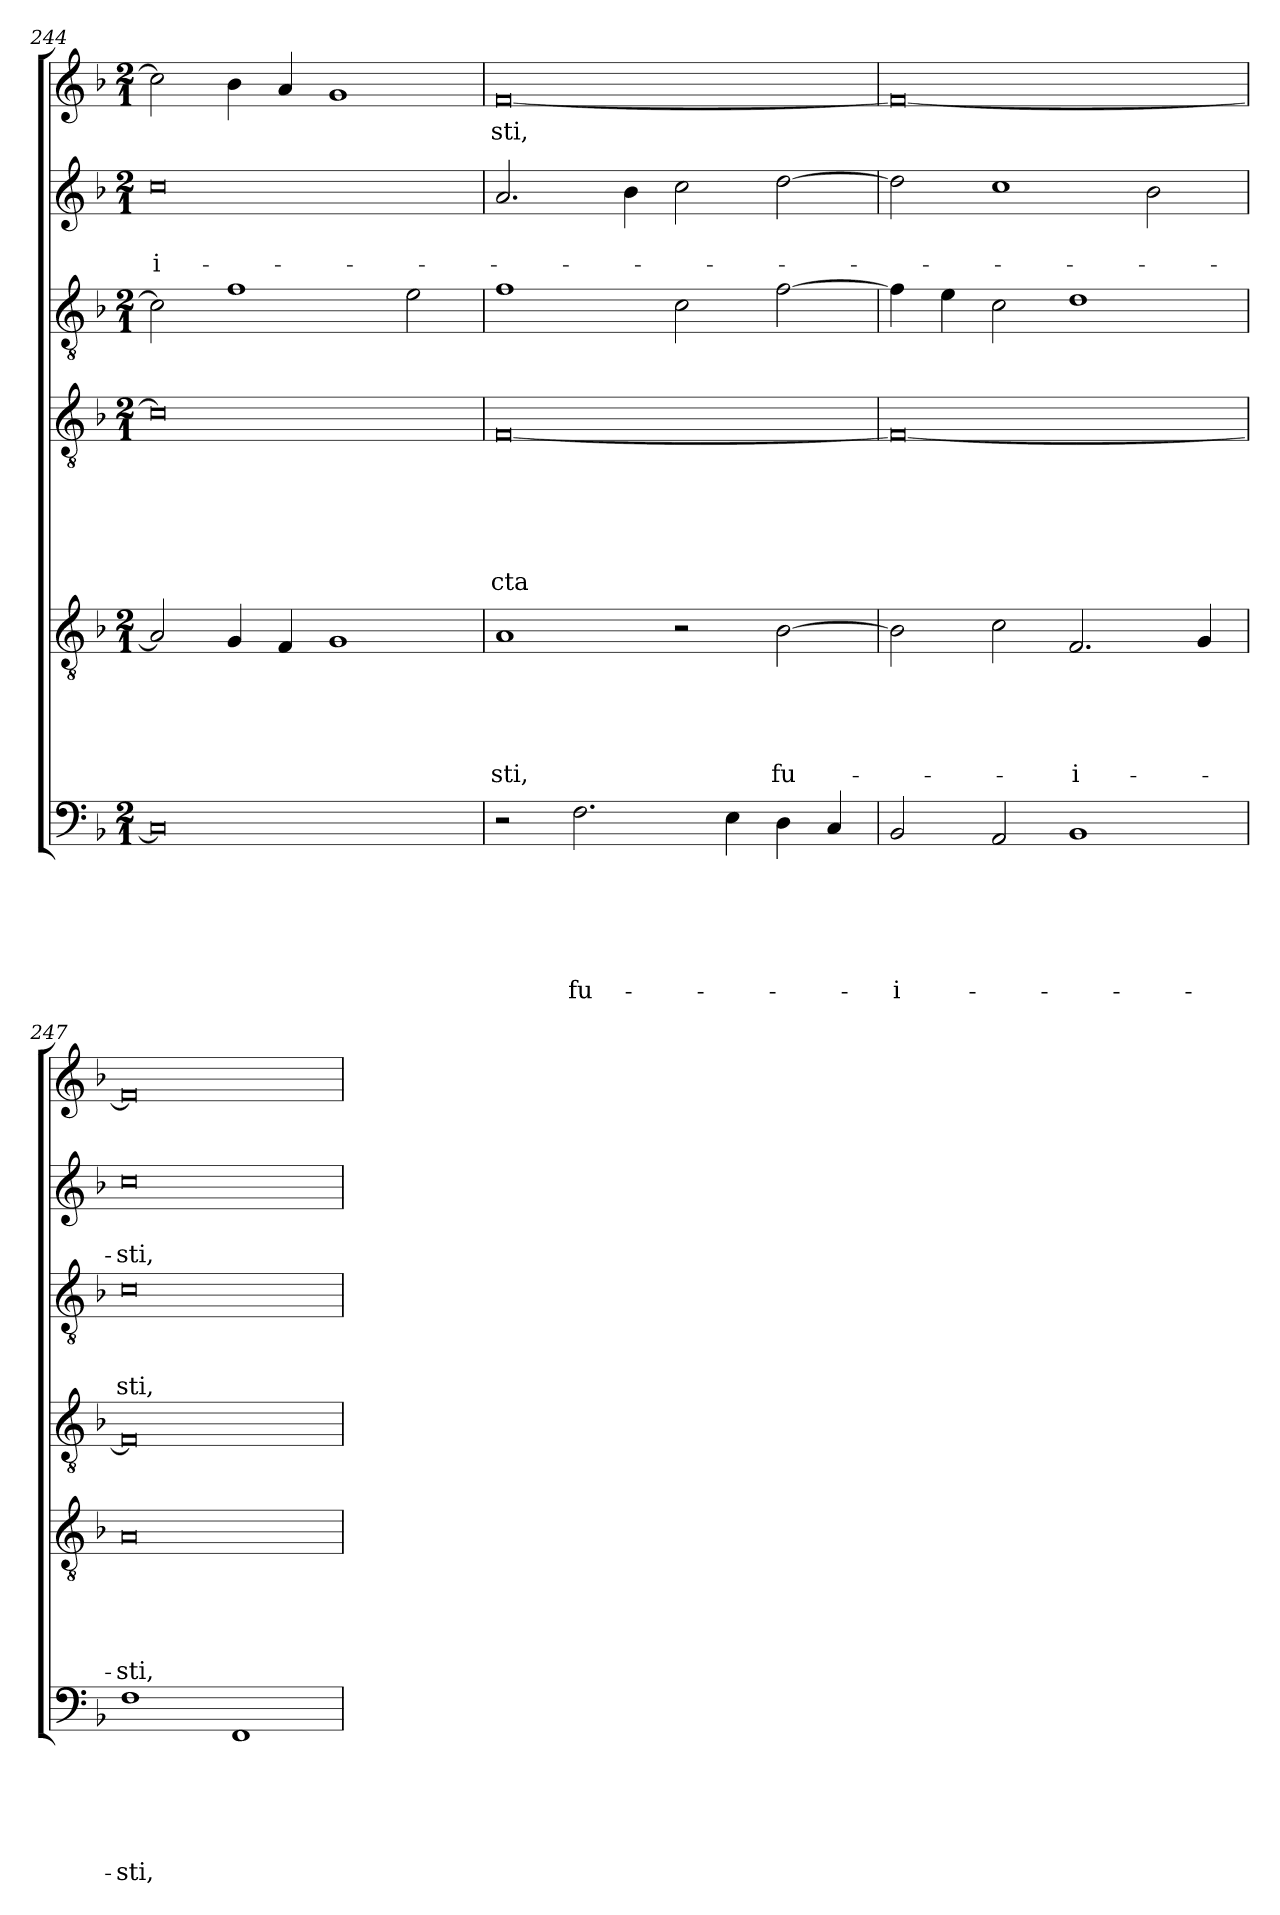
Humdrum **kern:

**kern	**text	**text	**text	**text	**text	**text	**kern	**text	**text	**text	**text	**text	**kern	**text	**text	**text	**text	**text	**text	**kern	**text	**text	**text	**kern	**text	**text	**kern	**text
*part6	*part6	*part6	*part6	*part6	*part6	*part6	*part5	*part5	*part5	*part5	*part5	*part5	*part4	*part4	*part4	*part4	*part4	*part4	*part4	*part3	*part3	*part3	*part3	*part2	*part2	*part2	*part1	*part1
*staff6	*staff6	*staff6	*staff6	*staff6	*staff6	*staff6	*staff5	*staff5	*staff5	*staff5	*staff5	*staff5	*staff4	*staff4	*staff4	*staff4	*staff4	*staff4	*staff4	*staff3	*staff3	*staff3	*staff3	*staff2	*staff2	*staff2	*staff1	*staff1
*clefF4	*	*	*	*	*	*	*clefGv2	*	*	*	*	*	*clefGv2	*	*	*	*	*	*	*clefGv2	*	*	*	*clefG2	*	*	*clefG2	*
*k[b-]	*	*	*	*	*	*	*k[b-]	*	*	*	*	*	*k[b-]	*	*	*	*	*	*	*k[b-]	*	*	*	*k[b-]	*	*	*k[b-]	*
*F:	*	*	*	*	*	*	*F:	*	*	*	*	*	*F:	*	*	*	*	*	*	*F:	*	*	*	*F:	*	*	*F:	*
*M2/1	*	*	*	*	*	*	*M2/1	*	*	*	*	*	*M2/1	*	*	*	*	*	*	*M2/1	*	*	*	*M2/1	*	*	*M2/1	*
=244	=244	=244	=244	=244	=244	=244	=244	=244	=244	=244	=244	=244	=244	=244	=244	=244	=244	=244	=244	=244	=244	=244	=244	=244	=244	=244	=244	=244
!	!	!	!	!	!	!	!	!	!	!	!	!	!	!	!	!	!	!	!	!	!	!	!	!	!	!LO:LY:b	!	!
0C]	.	.	.	.	.	.	2A/]	.	.	.	.	.	0c]	.	.	.	.	.	.	2c\]	.	.	.	0cc	.	-i-	2cc\]	.
.	.	.	.	.	.	.	4G/	.	.	.	.	.	.	.	.	.	.	.	.	1f	.	.	.	.	.	.	4b-\	.
.	.	.	.	.	.	.	4F/	.	.	.	.	.	.	.	.	.	.	.	.	.	.	.	.	.	.	.	4a/	.
.	.	.	.	.	.	.	1G	.	.	.	.	.	.	.	.	.	.	.	.	.	.	.	.	.	.	.	1g	.
.	.	.	.	.	.	.	.	.	.	.	.	.	.	.	.	.	.	.	.	2e\	.	.	.	.	.	.	.	.
!!LO:PB:g=z
=245	=245	=245	=245	=245	=245	=245	=245	=245	=245	=245	=245	=245	=245	=245	=245	=245	=245	=245	=245	=245	=245	=245	=245	=245	=245	=245	=245	=245
!	!	!	!	!	!	!	!	!	!	!	!	!LO:LY:b	!	!	!	!	!	!	!LO:LY:b	!	!	!	!	!	!	!	!	!LO:LY:b
2r	.	.	.	.	.	.	1A	.	.	.	.	-sti,	[0F	.	.	.	.	.	-cta	1f	.	.	.	2.a/	.	.	[0f	-sti,
!	!	!	!	!	!	!LO:LY:b	!	!	!	!	!	!	!	!	!	!	!	!	!	!	!	!	!	!	!	!	!	!
2.F\	.	.	.	.	.	fu-	.	.	.	.	.	.	.	.	.	.	.	.	.	.	.	.	.	.	.	.	.	.
.	.	.	.	.	.	.	.	.	.	.	.	.	.	.	.	.	.	.	.	.	.	.	.	4b-\	.	.	.	.
.	.	.	.	.	.	.	2r	.	.	.	.	.	.	.	.	.	.	.	.	2c\	.	.	.	2cc\	.	.	.	.
4E\	.	.	.	.	.	.	.	.	.	.	.	.	.	.	.	.	.	.	.	.	.	.	.	.	.	.	.	.
!	!	!	!	!	!	!	!	!	!	!	!	!LO:LY:b	!	!	!	!	!	!	!	!	!	!	!	!	!	!	!	!
4D\	.	.	.	.	.	.	[2B-\	.	.	.	.	fu-	.	.	.	.	.	.	.	[2f\	.	.	.	[2dd\	.	.	.	.
4C/	.	.	.	.	.	.	.	.	.	.	.	.	.	.	.	.	.	.	.	.	.	.	.	.	.	.	.	.
=246	=246	=246	=246	=246	=246	=246	=246	=246	=246	=246	=246	=246	=246	=246	=246	=246	=246	=246	=246	=246	=246	=246	=246	=246	=246	=246	=246	=246
!	!	!	!	!	!	!LO:LY:b	!	!	!	!	!	!	!	!	!	!	!	!	!	!	!	!	!	!	!	!	!	!
2BB-/	.	.	.	.	.	-i-	2B-\]	.	.	.	.	.	0F_	.	.	.	.	.	.	4f\]	.	.	.	2dd\]	.	.	0f_	.
.	.	.	.	.	.	.	.	.	.	.	.	.	.	.	.	.	.	.	.	4e\	.	.	.	.	.	.	.	.
2AA/	.	.	.	.	.	.	2c\	.	.	.	.	.	.	.	.	.	.	.	.	2c\	.	.	.	1cc	.	.	.	.
!	!	!	!	!	!	!	!	!	!	!	!	!LO:LY:b	!	!	!	!	!	!	!	!	!	!	!	!	!	!	!	!
1BB-	.	.	.	.	.	.	2.F/	.	.	.	.	-i-	.	.	.	.	.	.	.	1d	.	.	.	.	.	.	.	.
.	.	.	.	.	.	.	.	.	.	.	.	.	.	.	.	.	.	.	.	.	.	.	.	2b-\	.	.	.	.
.	.	.	.	.	.	.	4G/	.	.	.	.	.	.	.	.	.	.	.	.	.	.	.	.	.	.	.	.	.
=247	=247	=247	=247	=247	=247	=247	=247	=247	=247	=247	=247	=247	=247	=247	=247	=247	=247	=247	=247	=247	=247	=247	=247	=247	=247	=247	=247	=247
!	!	!	!	!	!	!LO:LY:b	!	!	!	!	!	!LO:LY:b	!	!	!	!	!	!	!	!	!	!	!LO:LY:b	!	!	!LO:LY:b	!	!
1F	.	.	.	.	.	-sti,	0A	.	.	.	.	-sti,	0F]	.	.	.	.	.	.	0c	.	.	-sti,	0cc	.	-sti,	0f]	.
1FF	.	.	.	.	.	.	.	.	.	.	.	.	.	.	.	.	.	.	.	.	.	.	.	.	.	.	.	.
=	=	=	=	=	=	=	=	=	=	=	=	=	=	=	=	=	=	=	=	=	=	=	=	=	=	=	=	=
*-	*-	*-	*-	*-	*-	*-	*-	*-	*-	*-	*-	*-	*-	*-	*-	*-	*-	*-	*-	*-	*-	*-	*-	*-	*-	*-	*-	*-
